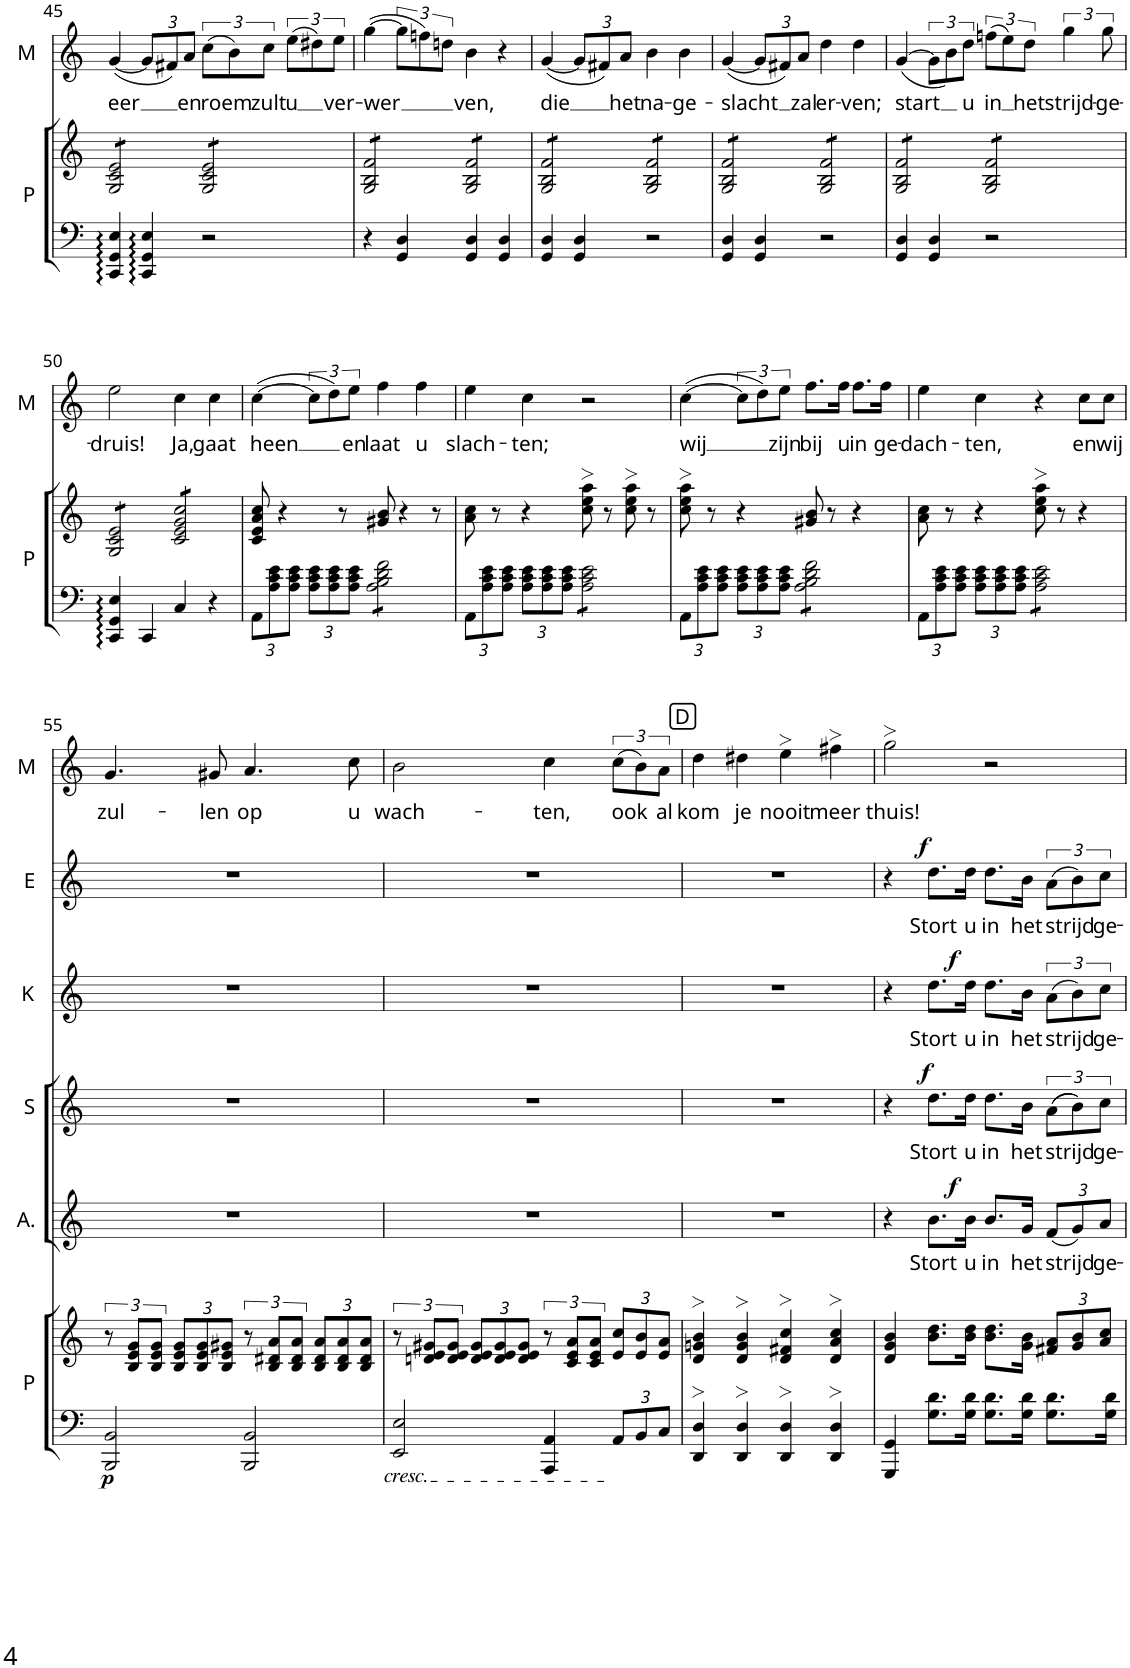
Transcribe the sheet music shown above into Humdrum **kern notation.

**kern	**kern	**dynam	**kern	**text	**dynam	**kern	**text	**dynam	**kern	**text	**dynam	**kern	**text	**dynam	**kern	**text
*part6	*part6	*part6	*part5	*part5	*part5	*part4	*part4	*part4	*part3	*part3	*part3	*part2	*part2	*part2	*part1	*part1
*staff7	*staff6	*staff6/7	*staff5	*staff5	*staff5	*staff4	*staff4	*staff4	*staff3	*staff3	*staff3	*staff2	*staff2	*staff2	*staff1	*staff1
*I"Piano	*	*	*I"Alt	*	*	*I"Sopraan	*	*	*I"Kate	*	*	*I"Edith	*	*	*I"Mabel	*
*I'P	*	*	*I'A.	*	*	*I'S	*	*	*I'K	*	*	*I'E	*	*	*I'M	*
!!LO:PB:g=z
*clefF4	*clefG2	*	*clefG2	*	*	*clefG2	*	*	*clefG2	*	*	*clefG2	*	*	*clefG2	*
*k[]	*k[]	*	*k[]	*	*	*k[]	*	*	*k[]	*	*	*k[]	*	*	*k[]	*
*M4/4	*M4/4	*	*M4/4	*	*	*M4/4	*	*	*M4/4	*	*	*M4/4	*	*	*M4/4	*
*met(c)	*met(c)	*	*met(c)	*	*	*met(c)	*	*	*met(c)	*	*	*met(c)	*	*	*met(c)	*
=45	=45	=45	=45	=45	=45	=45	=45	=45	=45	=45	=45	=45	=45	=45	=45	=45
!	!	!	!	!	!	!	!	!	!	!	!	!	!	!	!	!LO:LY:b
*	*tremolo	*	*	*	*	*	*	*	*	*	*	*	*	*	*	*
4CC/ 4GG/ 4E/	8G/ 8c/ 8e/L	.	1r	.	.	1r	.	.	1r	.	.	1r	.	.	(<[4g/	eer
.	8G/ 8c/ 8e/	.	.	.	.	.	.	.	.	.	.	.	.	.	.	.
*	*	*	*	*	*	*	*	*	*	*	*	*	*	*	*Xbrackettup	*
4CC/ 4GG/ 4E/	8G/ 8c/ 8e/	.	.	.	.	.	.	.	.	.	.	.	.	.	12g/L]	.
.	.	.	.	.	.	.	.	.	.	.	.	.	.	.	12f#X/)	.
.	8G/ 8c/ 8e/J	.	.	.	.	.	.	.	.	.	.	.	.	.	.	.
!	!	!	!	!	!	!	!	!	!	!	!	!	!	!	!	!LO:LY:b
.	.	.	.	.	.	.	.	.	.	.	.	.	.	.	12a/J	en
*	*	*	*	*	*	*	*	*	*	*	*	*	*	*	*brackettup	*
!	!	!	!	!	!	!	!	!	!	!	!	!	!	!	!	!LO:LY:b
2r	8G/ 8c/ 8e/L	.	.	.	.	.	.	.	.	.	.	.	.	.	(12cc\L	roem
.	.	.	.	.	.	.	.	.	.	.	.	.	.	.	12b\)	.
.	8G/ 8c/ 8e/	.	.	.	.	.	.	.	.	.	.	.	.	.	.	.
!	!	!	!	!	!	!	!	!	!	!	!	!	!	!	!	!LO:LY:b
.	.	.	.	.	.	.	.	.	.	.	.	.	.	.	12cc\J	zult
!	!	!	!	!	!	!	!	!	!	!	!	!	!	!	!	!LO:LY:b
.	8G/ 8c/ 8e/	.	.	.	.	.	.	.	.	.	.	.	.	.	(12ee\L	u
.	.	.	.	.	.	.	.	.	.	.	.	.	.	.	12dd#X\)	.
.	8G/ 8c/ 8e/J	.	.	.	.	.	.	.	.	.	.	.	.	.	.	.
!	!	!	!	!	!	!	!	!	!	!	!	!	!	!	!	!LO:LY:b
.	.	.	.	.	.	.	.	.	.	.	.	.	.	.	12ee\J	ver-
=46	=46	=46	=46	=46	=46	=46	=46	=46	=46	=46	=46	=46	=46	=46	=46	=46
!	!	!	!	!	!	!	!	!	!	!	!	!	!	!	!	!LO:LY:b
4r	8G/ 8B/ 8f/L	.	1r	.	.	1r	.	.	1r	.	.	1r	.	.	([4gg\	-wer
.	8G/ 8B/ 8f/	.	.	.	.	.	.	.	.	.	.	.	.	.	.	.
4GG/ 4D/	8G/ 8B/ 8f/	.	.	.	.	.	.	.	.	.	.	.	.	.	12gg\L]	.
.	.	.	.	.	.	.	.	.	.	.	.	.	.	.	12ffn\)	.
.	8G/ 8B/ 8f/J	.	.	.	.	.	.	.	.	.	.	.	.	.	.	.
.	.	.	.	.	.	.	.	.	.	.	.	.	.	.	12ddn\J	.
!	!	!	!	!	!	!	!	!	!	!	!	!	!	!	!	!LO:LY:b
4GG/ 4D/	8G/ 8B/ 8f/L	.	.	.	.	.	.	.	.	.	.	.	.	.	4b\	ven,
.	8G/ 8B/ 8f/	.	.	.	.	.	.	.	.	.	.	.	.	.	.	.
4GG/ 4D/	8G/ 8B/ 8f/	.	.	.	.	.	.	.	.	.	.	.	.	.	4r	.
.	8G/ 8B/ 8f/J	.	.	.	.	.	.	.	.	.	.	.	.	.	.	.
=47	=47	=47	=47	=47	=47	=47	=47	=47	=47	=47	=47	=47	=47	=47	=47	=47
!	!	!	!	!	!	!	!	!	!	!	!	!	!	!	!	!LO:LY:b
4GG/ 4D/	8G/ 8B/ 8f/L	.	1r	.	.	1r	.	.	1r	.	.	1r	.	.	(<[4g/	die
.	8G/ 8B/ 8f/	.	.	.	.	.	.	.	.	.	.	.	.	.	.	.
*	*	*	*	*	*	*	*	*	*	*	*	*	*	*	*Xbrackettup	*
4GG/ 4D/	8G/ 8B/ 8f/	.	.	.	.	.	.	.	.	.	.	.	.	.	12g/L]	.
.	.	.	.	.	.	.	.	.	.	.	.	.	.	.	12f#X/)	.
.	8G/ 8B/ 8f/J	.	.	.	.	.	.	.	.	.	.	.	.	.	.	.
!	!	!	!	!	!	!	!	!	!	!	!	!	!	!	!	!LO:LY:b
.	.	.	.	.	.	.	.	.	.	.	.	.	.	.	12a/J	het
!	!	!	!	!	!	!	!	!	!	!	!	!	!	!	!	!LO:LY:b
2r	8G/ 8B/ 8f/L	.	.	.	.	.	.	.	.	.	.	.	.	.	4b\	na-
.	8G/ 8B/ 8f/	.	.	.	.	.	.	.	.	.	.	.	.	.	.	.
!	!	!	!	!	!	!	!	!	!	!	!	!	!	!	!	!LO:LY:b
.	8G/ 8B/ 8f/	.	.	.	.	.	.	.	.	.	.	.	.	.	4b\	-ge-
.	8G/ 8B/ 8f/J	.	.	.	.	.	.	.	.	.	.	.	.	.	.	.
=48	=48	=48	=48	=48	=48	=48	=48	=48	=48	=48	=48	=48	=48	=48	=48	=48
!	!	!	!	!	!	!	!	!	!	!	!	!	!	!	!	!LO:LY:b
4GG/ 4D/	8G/ 8B/ 8f/L	.	1r	.	.	1r	.	.	1r	.	.	1r	.	.	(<[4g/	-slacht
.	8G/ 8B/ 8f/	.	.	.	.	.	.	.	.	.	.	.	.	.	.	.
4GG/ 4D/	8G/ 8B/ 8f/	.	.	.	.	.	.	.	.	.	.	.	.	.	12g/L]	.
.	.	.	.	.	.	.	.	.	.	.	.	.	.	.	12f#X/)	.
.	8G/ 8B/ 8f/J	.	.	.	.	.	.	.	.	.	.	.	.	.	.	.
!	!	!	!	!	!	!	!	!	!	!	!	!	!	!	!	!LO:LY:b
.	.	.	.	.	.	.	.	.	.	.	.	.	.	.	12a/J	zal
!	!	!	!	!	!	!	!	!	!	!	!	!	!	!	!	!LO:LY:b
2r	8G/ 8B/ 8f/L	.	.	.	.	.	.	.	.	.	.	.	.	.	4dd\	er-
.	8G/ 8B/ 8f/	.	.	.	.	.	.	.	.	.	.	.	.	.	.	.
!	!	!	!	!	!	!	!	!	!	!	!	!	!	!	!	!LO:LY:b
.	8G/ 8B/ 8f/	.	.	.	.	.	.	.	.	.	.	.	.	.	4dd\	-ven;
.	8G/ 8B/ 8f/J	.	.	.	.	.	.	.	.	.	.	.	.	.	.	.
=49	=49	=49	=49	=49	=49	=49	=49	=49	=49	=49	=49	=49	=49	=49	=49	=49
!	!	!	!	!	!	!	!	!	!	!	!	!	!	!	!	!LO:LY:b
4GG/ 4D/	8G/ 8B/ 8f/L	.	1r	.	.	1r	.	.	1r	.	.	1r	.	.	(<[4g/	start
.	8G/ 8B/ 8f/	.	.	.	.	.	.	.	.	.	.	.	.	.	.	.
*	*	*	*	*	*	*	*	*	*	*	*	*	*	*	*brackettup	*
4GG/ 4D/	8G/ 8B/ 8f/	.	.	.	.	.	.	.	.	.	.	.	.	.	12g\L]	.
.	.	.	.	.	.	.	.	.	.	.	.	.	.	.	12b\)	.
.	8G/ 8B/ 8f/J	.	.	.	.	.	.	.	.	.	.	.	.	.	.	.
!	!	!	!	!	!	!	!	!	!	!	!	!	!	!	!	!LO:LY:b
.	.	.	.	.	.	.	.	.	.	.	.	.	.	.	12dd\J	u
!	!	!	!	!	!	!	!	!	!	!	!	!	!	!	!	!LO:LY:b
2r	8G/ 8B/ 8f/L	.	.	.	.	.	.	.	.	.	.	.	.	.	(12ffn\L	in
.	.	.	.	.	.	.	.	.	.	.	.	.	.	.	12ee\)	.
.	8G/ 8B/ 8f/	.	.	.	.	.	.	.	.	.	.	.	.	.	.	.
!	!	!	!	!	!	!	!	!	!	!	!	!	!	!	!	!LO:LY:b
.	.	.	.	.	.	.	.	.	.	.	.	.	.	.	12dd\J	het
!	!	!	!	!	!	!	!	!	!	!	!	!	!	!	!	!LO:LY:b
.	8G/ 8B/ 8f/	.	.	.	.	.	.	.	.	.	.	.	.	.	6gg\	strijd-
.	8G/ 8B/ 8f/J	.	.	.	.	.	.	.	.	.	.	.	.	.	.	.
!	!	!	!	!	!	!	!	!	!	!	!	!	!	!	!	!LO:LY:b
.	.	.	.	.	.	.	.	.	.	.	.	.	.	.	12gg\	-ge-
!!LO:LB:g=z
=50	=50	=50	=50	=50	=50	=50	=50	=50	=50	=50	=50	=50	=50	=50	=50	=50
!	!	!	!	!	!	!	!	!	!	!	!	!	!	!	!	!LO:LY:b
4CC/ 4GG/ 4E/	8G/ 8c/ 8e/L	.	1r	.	.	1r	.	.	1r	.	.	1r	.	.	2ee\	-druis!
.	8G/ 8c/ 8e/	.	.	.	.	.	.	.	.	.	.	.	.	.	.	.
4CC/	8G/ 8c/ 8e/	.	.	.	.	.	.	.	.	.	.	.	.	.	.	.
.	8G/ 8c/ 8e/J	.	.	.	.	.	.	.	.	.	.	.	.	.	.	.
!	!	!	!	!	!	!	!	!	!	!	!	!	!	!	!	!LO:LY:b
4C/	8c/ 8e/ 8g/ 8cc/L	.	.	.	.	.	.	.	.	.	.	.	.	.	4cc\	Ja,
.	8c/ 8e/ 8g/ 8cc/	.	.	.	.	.	.	.	.	.	.	.	.	.	.	.
!	!	!	!	!	!	!	!	!	!	!	!	!	!	!	!	!LO:LY:b
4r	8c/ 8e/ 8g/ 8cc/	.	.	.	.	.	.	.	.	.	.	.	.	.	4cc\	gaat
.	8c/ 8e/ 8g/ 8cc/J	.	.	.	.	.	.	.	.	.	.	.	.	.	.	.
*	*Xtremolo	*	*	*	*	*	*	*	*	*	*	*	*	*	*	*
=51	=51	=51	=51	=51	=51	=51	=51	=51	=51	=51	=51	=51	=51	=51	=51	=51
*Xbrackettup	*	*	*	*	*	*	*	*	*	*	*	*	*	*	*	*
!	!	!	!	!	!	!	!	!	!	!	!	!	!	!	!	!LO:LY:b
12AA\L	8c/ 8e/ 8a/ 8cc/	.	1r	.	.	1r	.	.	1r	.	.	1r	.	.	(>[4cc\	heen
12A\ 12c\ 12e\	.	.	.	.	.	.	.	.	.	.	.	.	.	.	.	.
.	4r	.	.	.	.	.	.	.	.	.	.	.	.	.	.	.
12A\ 12c\ 12e\J	.	.	.	.	.	.	.	.	.	.	.	.	.	.	.	.
12A\ 12c\ 12e\L	.	.	.	.	.	.	.	.	.	.	.	.	.	.	12cc\L]	.
12A\ 12c\ 12e\	.	.	.	.	.	.	.	.	.	.	.	.	.	.	12dd\)	.
.	8r	.	.	.	.	.	.	.	.	.	.	.	.	.	.	.
!	!	!	!	!	!	!	!	!	!	!	!	!	!	!	!	!LO:LY:b
12A\ 12c\ 12e\J	.	.	.	.	.	.	.	.	.	.	.	.	.	.	12ee\J	en
!	!	!	!	!	!	!	!	!	!	!	!	!	!	!	!	!LO:LY:b
*tremolo	*	*	*	*	*	*	*	*	*	*	*	*	*	*	*	*
8A\ 8B\ 8d\ 8f\L	8g#X/ 8b/	.	.	.	.	.	.	.	.	.	.	.	.	.	4ff\	laat
8A\ 8B\ 8d\ 8f\	4r	.	.	.	.	.	.	.	.	.	.	.	.	.	.	.
!	!	!	!	!	!	!	!	!	!	!	!	!	!	!	!	!LO:LY:b
8A\ 8B\ 8d\ 8f\	.	.	.	.	.	.	.	.	.	.	.	.	.	.	4ff\	u
8A\ 8B\ 8d\ 8f\J	8r	.	.	.	.	.	.	.	.	.	.	.	.	.	.	.
*Xtremolo	*	*	*	*	*	*	*	*	*	*	*	*	*	*	*	*
=52	=52	=52	=52	=52	=52	=52	=52	=52	=52	=52	=52	=52	=52	=52	=52	=52
!	!	!	!	!	!	!	!	!	!	!	!	!	!	!	!	!LO:LY:b
12AA\L	8a\ 8cc\	.	1r	.	.	1r	.	.	1r	.	.	1r	.	.	4ee\	slach-
12A\ 12c\ 12e\	.	.	.	.	.	.	.	.	.	.	.	.	.	.	.	.
.	8r	.	.	.	.	.	.	.	.	.	.	.	.	.	.	.
12A\ 12c\ 12e\J	.	.	.	.	.	.	.	.	.	.	.	.	.	.	.	.
!	!	!	!	!	!	!	!	!	!	!	!	!	!	!	!	!LO:LY:b
12A\ 12c\ 12e\L	4r	.	.	.	.	.	.	.	.	.	.	.	.	.	4cc\	-ten;
12A\ 12c\ 12e\	.	.	.	.	.	.	.	.	.	.	.	.	.	.	.	.
12A\ 12c\ 12e\J	.	.	.	.	.	.	.	.	.	.	.	.	.	.	.	.
*tremolo	*	*	*	*	*	*	*	*	*	*	*	*	*	*	*	*
8A\ 8c\ 8e\L	8cc\> 8ee\> 8aa\>	.	.	.	.	.	.	.	.	.	.	.	.	.	2r	.
8A\ 8c\ 8e\	8r	.	.	.	.	.	.	.	.	.	.	.	.	.	.	.
8A\ 8c\ 8e\	8cc\> 8ee\> 8aa\>	.	.	.	.	.	.	.	.	.	.	.	.	.	.	.
8A\ 8c\ 8e\J	8r	.	.	.	.	.	.	.	.	.	.	.	.	.	.	.
*Xtremolo	*	*	*	*	*	*	*	*	*	*	*	*	*	*	*	*
=53	=53	=53	=53	=53	=53	=53	=53	=53	=53	=53	=53	=53	=53	=53	=53	=53
!	!	!	!	!	!	!	!	!	!	!	!	!	!	!	!	!LO:LY:b
12AA\L	8cc\> 8ee\> 8aa\>	.	1r	.	.	1r	.	.	1r	.	.	1r	.	.	(>[4cc\	wij
12A\ 12c\ 12e\	.	.	.	.	.	.	.	.	.	.	.	.	.	.	.	.
.	8r	.	.	.	.	.	.	.	.	.	.	.	.	.	.	.
12A\ 12c\ 12e\J	.	.	.	.	.	.	.	.	.	.	.	.	.	.	.	.
12A\ 12c\ 12e\L	4r	.	.	.	.	.	.	.	.	.	.	.	.	.	12cc\L]	.
12A\ 12c\ 12e\	.	.	.	.	.	.	.	.	.	.	.	.	.	.	12dd\)	.
!	!	!	!	!	!	!	!	!	!	!	!	!	!	!	!	!LO:LY:b
12A\ 12c\ 12e\J	.	.	.	.	.	.	.	.	.	.	.	.	.	.	12ee\J	zijn
!	!	!	!	!	!	!	!	!	!	!	!	!	!	!	!	!LO:LY:b
*tremolo	*	*	*	*	*	*	*	*	*	*	*	*	*	*	*	*
8A\ 8B\ 8d\ 8f\L	8g#X/ 8b/	.	.	.	.	.	.	.	.	.	.	.	.	.	8.ff\L	bij
8A\ 8B\ 8d\ 8f\	8r	.	.	.	.	.	.	.	.	.	.	.	.	.	.	.
!	!	!	!	!	!	!	!	!	!	!	!	!	!	!	!	!LO:LY:b
.	.	.	.	.	.	.	.	.	.	.	.	.	.	.	16ff\Jk	u
!	!	!	!	!	!	!	!	!	!	!	!	!	!	!	!	!LO:LY:b
8A\ 8B\ 8d\ 8f\	4r	.	.	.	.	.	.	.	.	.	.	.	.	.	8.ff\L	in
8A\ 8B\ 8d\ 8f\J	.	.	.	.	.	.	.	.	.	.	.	.	.	.	.	.
*Xtremolo	*	*	*	*	*	*	*	*	*	*	*	*	*	*	*	*
!	!	!	!	!	!	!	!	!	!	!	!	!	!	!	!	!LO:LY:b
.	.	.	.	.	.	.	.	.	.	.	.	.	.	.	16ff\Jk	ge-
=54	=54	=54	=54	=54	=54	=54	=54	=54	=54	=54	=54	=54	=54	=54	=54	=54
!	!	!	!	!	!	!	!	!	!	!	!	!	!	!	!	!LO:LY:b
12AA\L	8a\ 8cc\	.	1r	.	.	1r	.	.	1r	.	.	1r	.	.	4ee\	-dach-
12A\ 12c\ 12e\	.	.	.	.	.	.	.	.	.	.	.	.	.	.	.	.
.	8r	.	.	.	.	.	.	.	.	.	.	.	.	.	.	.
12A\ 12c\ 12e\J	.	.	.	.	.	.	.	.	.	.	.	.	.	.	.	.
!	!	!	!	!	!	!	!	!	!	!	!	!	!	!	!	!LO:LY:b
12A\ 12c\ 12e\L	4r	.	.	.	.	.	.	.	.	.	.	.	.	.	4cc\	-ten,
12A\ 12c\ 12e\	.	.	.	.	.	.	.	.	.	.	.	.	.	.	.	.
12A\ 12c\ 12e\J	.	.	.	.	.	.	.	.	.	.	.	.	.	.	.	.
*tremolo	*	*	*	*	*	*	*	*	*	*	*	*	*	*	*	*
8A\ 8c\ 8e\L	8cc\> 8ee\> 8aa\>	.	.	.	.	.	.	.	.	.	.	.	.	.	4r	.
8A\ 8c\ 8e\	8r	.	.	.	.	.	.	.	.	.	.	.	.	.	.	.
!	!	!	!	!	!	!	!	!	!	!	!	!	!	!	!	!LO:LY:b
8A\ 8c\ 8e\	4r	.	.	.	.	.	.	.	.	.	.	.	.	.	8cc\L	en
!	!	!	!	!	!	!	!	!	!	!	!	!	!	!	!	!LO:LY:b
8A\ 8c\ 8e\J	.	.	.	.	.	.	.	.	.	.	.	.	.	.	8cc\J	wij
*Xtremolo	*	*	*	*	*	*	*	*	*	*	*	*	*	*	*	*
!!LO:LB:g=z
=55	=55	=55	=55	=55	=55	=55	=55	=55	=55	=55	=55	=55	=55	=55	=55	=55
!	!	!LO:DY:b=2	!	!	!	!	!	!	!	!	!	!	!	!	!	!LO:LY:b
2BBB/ 2BB/	12r	p	1r	.	.	1r	.	.	1r	.	.	1r	.	.	4.g/	zul-
.	12B/ 12e/ 12g/L	.	.	.	.	.	.	.	.	.	.	.	.	.	.	.
.	12B/ 12e/ 12g/J	.	.	.	.	.	.	.	.	.	.	.	.	.	.	.
*	*Xbrackettup	*	*	*	*	*	*	*	*	*	*	*	*	*	*	*
.	12B/ 12e/ 12g/L	.	.	.	.	.	.	.	.	.	.	.	.	.	.	.
.	12B/ 12e/ 12g/	.	.	.	.	.	.	.	.	.	.	.	.	.	.	.
!	!	!	!	!	!	!	!	!	!	!	!	!	!	!	!	!LO:LY:b
.	.	.	.	.	.	.	.	.	.	.	.	.	.	.	8g#X/	-len
.	12B/ 12e/ 12g#X/J	.	.	.	.	.	.	.	.	.	.	.	.	.	.	.
*	*brackettup	*	*	*	*	*	*	*	*	*	*	*	*	*	*	*
!LO:TX:b:i:t=cresc.	!	!	!	!	!	!	!	!	!	!	!	!	!	!	!	!
!	!	!	!	!	!	!	!	!	!	!	!	!	!	!	!	!LO:LY:b
2BBB/ 2BB/	12r	.	.	.	.	.	.	.	.	.	.	.	.	.	4.a/	op
.	12B/ 12d#X/ 12a/L	.	.	.	.	.	.	.	.	.	.	.	.	.	.	.
.	12B/ 12d#/ 12a/J	.	.	.	.	.	.	.	.	.	.	.	.	.	.	.
*	*Xbrackettup	*	*	*	*	*	*	*	*	*	*	*	*	*	*	*
.	12B/ 12d#/ 12a/L	.	.	.	.	.	.	.	.	.	.	.	.	.	.	.
.	12B/ 12d#/ 12a/	.	.	.	.	.	.	.	.	.	.	.	.	.	.	.
!	!	!	!	!	!	!	!	!	!	!	!	!	!	!	!	!LO:LY:b
.	.	.	.	.	.	.	.	.	.	.	.	.	.	.	8cc\	u
.	12B/ 12d#/ 12a/J	.	.	.	.	.	.	.	.	.	.	.	.	.	.	.
=56	=56	=56	=56	=56	=56	=56	=56	=56	=56	=56	=56	=56	=56	=56	=56	=56
*	*brackettup	*	*	*	*	*	*	*	*	*	*	*	*	*	*	*
!	!	!	!	!	!	!	!	!	!	!	!	!	!	!	!	!LO:LY:b
2EE/ 2E/	12r	.	1r	.	.	1r	.	.	1r	.	.	1r	.	.	2b\	wach-
.	12dn/ 12e/ 12g#X/L	.	.	.	.	.	.	.	.	.	.	.	.	.	.	.
.	12d/ 12e/ 12g#/J	.	.	.	.	.	.	.	.	.	.	.	.	.	.	.
*	*Xbrackettup	*	*	*	*	*	*	*	*	*	*	*	*	*	*	*
.	12d/ 12e/ 12g#/L	.	.	.	.	.	.	.	.	.	.	.	.	.	.	.
.	12d/ 12e/ 12g#/	.	.	.	.	.	.	.	.	.	.	.	.	.	.	.
.	12d/ 12e/ 12g#/J	.	.	.	.	.	.	.	.	.	.	.	.	.	.	.
*	*brackettup	*	*	*	*	*	*	*	*	*	*	*	*	*	*	*
!	!	!	!	!	!	!	!	!	!	!	!	!	!	!	!	!LO:LY:b
4AAA/ 4AA/	12r	.	.	.	.	.	.	.	.	.	.	.	.	.	4cc\	-ten,
.	12c/ 12e/ 12a/L	.	.	.	.	.	.	.	.	.	.	.	.	.	.	.
.	12c/ 12e/ 12a/J	.	.	.	.	.	.	.	.	.	.	.	.	.	.	.
*	*Xbrackettup	*	*	*	*	*	*	*	*	*	*	*	*	*	*	*
!	!	!	!	!	!	!	!	!	!	!	!	!	!	!	!	!LO:LY:b
12AA/L	12e/ 12cc/L	.	.	.	.	.	.	.	.	.	.	.	.	.	(12cc\L	ook
12BB/	12e/ 12b/	.	.	.	.	.	.	.	.	.	.	.	.	.	12b\)	.
!	!	!	!	!	!	!	!	!	!	!	!	!	!	!	!	!LO:LY:b
12C/J	12e/ 12a/J	.	.	.	.	.	.	.	.	.	.	.	.	.	12a\J	al
!!LO:REH:place=s1:a:cj:fs=12:t=D
=57	=57	=57	=57	=57	=57	=57	=57	=57	=57	=57	=57	=57	=57	=57	=57	=57
!	!	!	!	!	!	!	!	!	!	!	!	!	!	!	!	!LO:LY:b
4DD/> 4D/>	4d/> 4gn/> 4b/>	.	1r	.	.	1r	.	.	1r	.	.	1r	.	.	4dd\	kom
!	!	!	!	!	!	!	!	!	!	!	!	!	!	!	!	!LO:LY:b
4DD/> 4D/>	4d/> 4g/> 4b/>	.	.	.	.	.	.	.	.	.	.	.	.	.	4dd#X\	je
!	!	!	!	!	!	!	!	!	!	!	!	!	!	!	!	!LO:LY:b
4DD/> 4D/>	4d/> 4f#X/> 4cc/>	.	.	.	.	.	.	.	.	.	.	.	.	.	4ee>\	nooit
!	!	!	!	!	!	!	!	!	!	!	!	!	!	!	!	!LO:LY:b
4DD/> 4D/>	4d/> 4a/> 4cc/>	.	.	.	.	.	.	.	.	.	.	.	.	.	4ff#X>\	meer
=58	=58	=58	=58	=58	=58	=58	=58	=58	=58	=58	=58	=58	=58	=58	=58	=58
!	!	!	!	!	!LO:DY:a	!	!	!	!	!	!LO:DY:a	!	!	!	!	!LO:LY:b
4GGG/ 4GG/	4d/ 4g/ 4b/	.	4r	.	f	4r	.	.	4r	.	f	4r	.	.	2gg>\	thuis!
!	!	!	!	!LO:LY:b	!	!	!LO:LY:b	!LO:DY:a	!	!LO:LY:b	!	!	!LO:LY:b	!LO:DY:a	!	!
8.G\ 8.d\L	8.b\ 8.dd\L	.	8.b\L	Stort	.	8.dd\L	Stort	f	8.dd\L	Stort	.	8.dd\L	Stort	f	.	.
!	!	!	!	!LO:LY:b	!	!	!LO:LY:b	!	!	!LO:LY:b	!	!	!LO:LY:b	!	!	!
16G\ 16d\Jk	16b\ 16dd\Jk	.	16b\Jk	u	.	16dd\Jk	u	.	16dd\Jk	u	.	16dd\Jk	u	.	.	.
!	!	!	!	!LO:LY:b	!	!	!LO:LY:b	!	!	!LO:LY:b	!	!	!LO:LY:b	!	!	!
8.G\ 8.d\L	8.b\ 8.dd\L	.	8.b/L	in	.	8.dd\L	in	.	8.dd\L	in	.	8.dd\L	in	.	2r	.
!	!	!	!	!LO:LY:b	!	!	!LO:LY:b	!	!	!LO:LY:b	!	!	!LO:LY:b	!	!	!
16G\ 16d\Jk	16g\ 16b\Jk	.	16g/Jk	het	.	16b\Jk	het	.	16b\Jk	het	.	16b\Jk	het	.	.	.
*	*	*	*Xbrackettup	*	*	*	*	*	*	*	*	*	*	*	*	*
!	!	!	!	!LO:LY:b	!	!	!LO:LY:b	!	!	!LO:LY:b	!	!	!LO:LY:b	!	!	!
8.G\ 8.d\L	12f#X/ 12a/L	.	(12f/L	strijd	.	((12a\L	strijd	.	(12a\L	strijd	.	(12a\L	strijd	.	.	.
.	12g/ 12b/	.	12g/)	.	.	12b\))	.	.	12b\)	.	.	12b\)	.	.	.	.
!	!	!	!	!LO:LY:b	!	!	!LO:LY:b	!	!	!LO:LY:b	!	!	!LO:LY:b	!	!	!
.	12a/ 12cc/J	.	12a/J	ge-	.	12cc\J	ge-	.	12cc\J	ge-	.	12cc\J	ge-	.	.	.
16G\ 16d\Jk	.	.	.	.	.	.	.	.	.	.	.	.	.	.	.	.
=	=	=	=	=	=	=	=	=	=	=	=	=	=	=	=	=
*-	*-	*-	*-	*-	*-	*-	*-	*-	*-	*-	*-	*-	*-	*-	*-	*-
